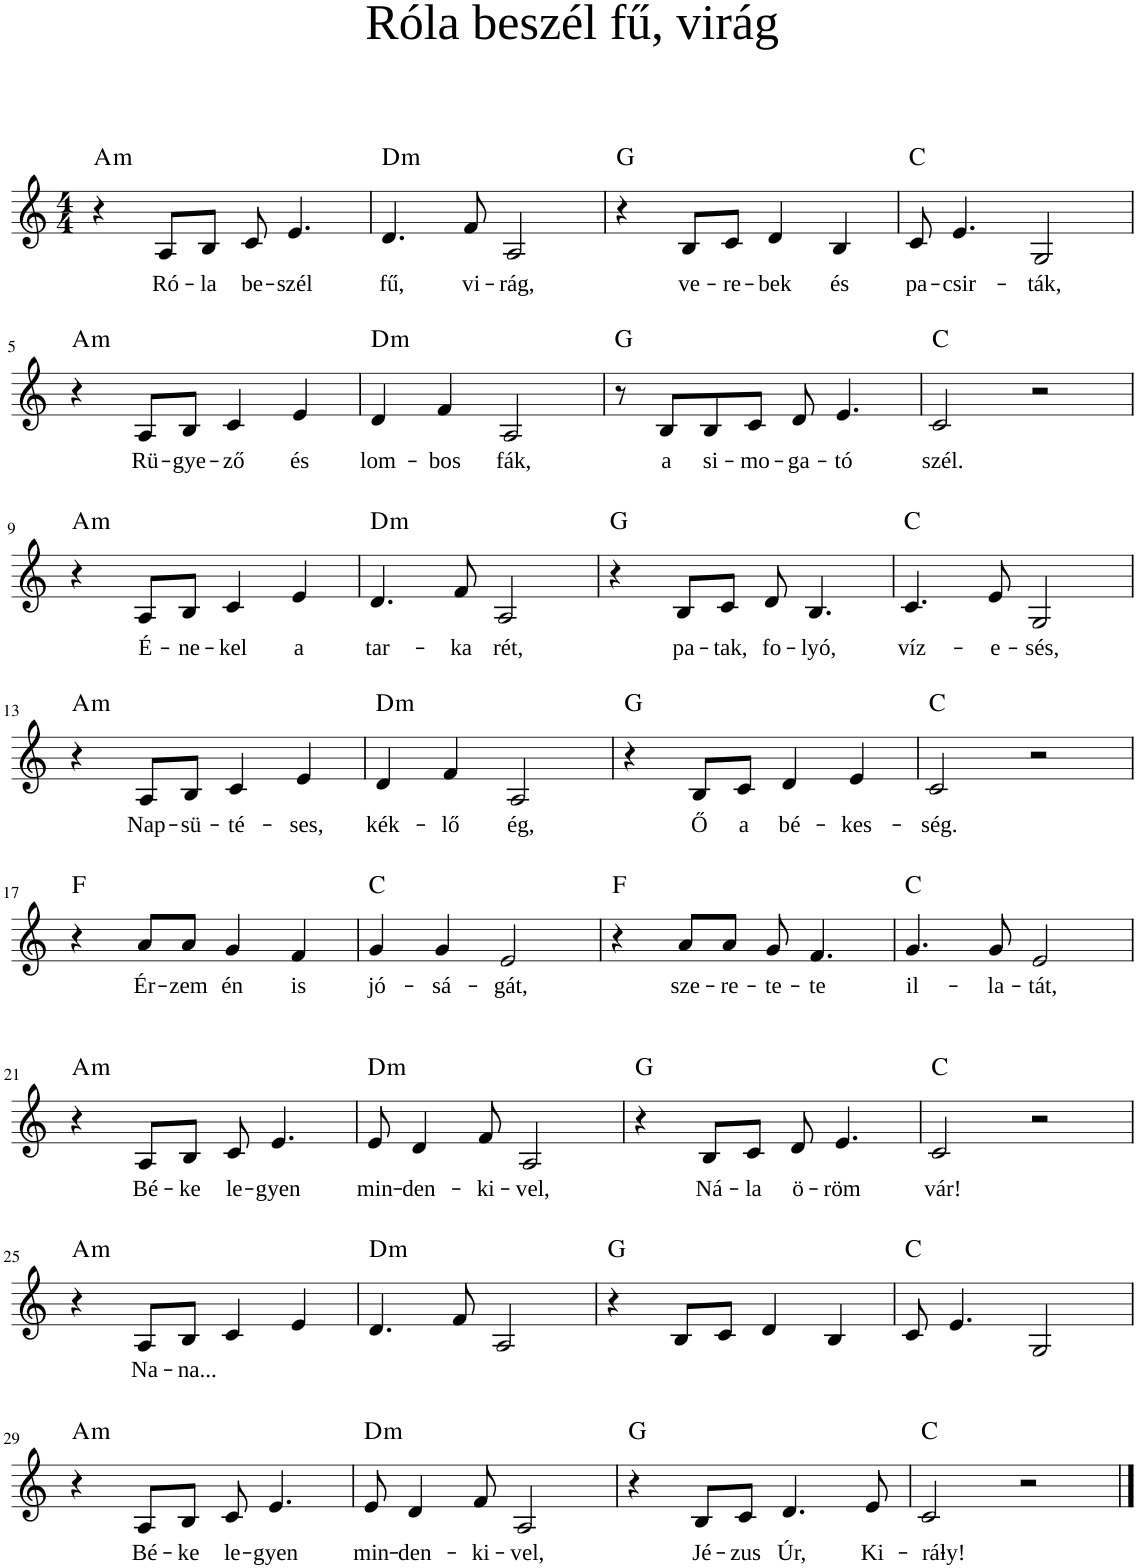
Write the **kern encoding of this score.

**kern	**text	**harte
*part1	*part1	*part1
*staff1	*staff1	*
*I"Choir	*	*
*I'Ch	*	*
*clefG2	*	*
*k[]	*	*
*M4/4	*	*
=1	=1	=1
!	!	!LO:H:kt=m
4r	.	A:min
!	!LO:LY:b	!
8A/L	Ró-	.
!	!LO:LY:b	!
8B/J	-la	.
!	!LO:LY:b	!
8c/	be-	.
!	!LO:LY:b	!
4.e/	-szél	.
=2	=2	=2
!	!LO:LY:b	!LO:H:kt=m
4.d/	fű,	D:min
!	!LO:LY:b	!
8f/	vi-	.
!	!LO:LY:b	!
2A/	-rág,	.
=3	=3	=3
!	!	!LO:H:kt=N.C.
4r	.	N
!	!LO:LY:b	!
8B/L	ve-	.
!	!LO:LY:b	!
8c/J	-re-	.
!	!LO:LY:b	!
4d/	-bek	.
!	!LO:LY:b	!
4B/	és	.
=4	=4	=4
!	!LO:LY:b	!LO:H:kt=N.C.
8c/	pa-	N
!	!LO:LY:b	!
4.e/	-csir-	.
!	!LO:LY:b	!
2G/	-ták,	.
!!LO:LB:g=z
=5	=5	=5
!	!	!LO:H:kt=m
4r	.	A:min
!	!LO:LY:b	!
8A/L	Rü-	.
!	!LO:LY:b	!
8B/J	-gye-	.
!	!LO:LY:b	!
4c/	-ző	.
!	!LO:LY:b	!
4e/	és	.
=6	=6	=6
!	!LO:LY:b	!LO:H:kt=m
4d/	lom-	D:min
!	!LO:LY:b	!
4f/	-bos	.
!	!LO:LY:b	!
2A/	fák,	.
=7	=7	=7
!	!	!LO:H:kt=N.C.
8r	.	N
!	!LO:LY:b	!
8B/L	a	.
!	!LO:LY:b	!
8B/	si-	.
!	!LO:LY:b	!
8c/J	-mo-	.
!	!LO:LY:b	!
8d/	-ga-	.
!	!LO:LY:b	!
4.e/	-tó	.
=8	=8	=8
!	!LO:LY:b	!LO:H:kt=N.C.
2c/	szél.	N
2r	.	.
!!LO:LB:g=z
=9	=9	=9
!	!	!LO:H:kt=m
4r	.	A:min
!	!LO:LY:b	!
8A/L	É-	.
!	!LO:LY:b	!
8B/J	-ne-	.
!	!LO:LY:b	!
4c/	-kel	.
!	!LO:LY:b	!
4e/	a	.
=10	=10	=10
!	!LO:LY:b	!LO:H:kt=m
4.d/	tar-	D:min
!	!LO:LY:b	!
8f/	-ka	.
!	!LO:LY:b	!
2A/	rét,	.
=11	=11	=11
!	!	!LO:H:kt=N.C.
4r	.	N
!	!LO:LY:b	!
8B/L	pa-	.
!	!LO:LY:b	!
8c/J	-tak,	.
!	!LO:LY:b	!
8d/	fo-	.
!	!LO:LY:b	!
4.B/	-lyó,	.
=12	=12	=12
!	!LO:LY:b	!LO:H:kt=N.C.
4.c/	víz-	N
!	!LO:LY:b	!
8e/	-e-	.
!	!LO:LY:b	!
2G/	-sés,	.
!!LO:LB:g=z
=13	=13	=13
!	!	!LO:H:kt=m
4r	.	A:min
!	!LO:LY:b	!
8A/L	Nap-	.
!	!LO:LY:b	!
8B/J	-sü-	.
!	!LO:LY:b	!
4c/	té-	.
!	!LO:LY:b	!
4e/	-ses,	.
=14	=14	=14
!	!LO:LY:b	!LO:H:kt=m
4d/	kék-	D:min
!	!LO:LY:b	!
4f/	-lő	.
!	!LO:LY:b	!
2A/	ég,	.
=15	=15	=15
!	!	!LO:H:kt=N.C.
4r	.	N
!	!LO:LY:b	!
8B/L	Ő	.
!	!LO:LY:b	!
8c/J	a	.
!	!LO:LY:b	!
4d/	bé-	.
!	!LO:LY:b	!
4e/	-kes-	.
=16	=16	=16
!	!LO:LY:b	!LO:H:kt=N.C.
2c/	-ség.	N
2r	.	.
!!LO:LB:g=z
=17	=17	=17
!	!	!LO:H:kt=N.C.
4r	.	N
!	!LO:LY:b	!
8a/L	Ér-	.
!	!LO:LY:b	!
8a/J	-zem	.
!	!LO:LY:b	!
4g/	én	.
!	!LO:LY:b	!
4f/	is	.
=18	=18	=18
!	!LO:LY:b	!LO:H:kt=N.C.
4g/	jó-	N
!	!LO:LY:b	!
4g/	-sá-	.
!	!LO:LY:b	!
2e/	-gát,	.
=19	=19	=19
!	!	!LO:H:kt=N.C.
4r	.	N
!	!LO:LY:b	!
8a/L	sze-	.
!	!LO:LY:b	!
8a/J	-re-	.
!	!LO:LY:b	!
8g/	-te-	.
!	!LO:LY:b	!
4.f/	-te	.
=20	=20	=20
!	!LO:LY:b	!LO:H:kt=N.C.
4.g/	il-	N
!	!LO:LY:b	!
8g/	-la-	.
!	!LO:LY:b	!
2e/	-tát,	.
!!LO:LB:g=z
=21	=21	=21
!	!	!LO:H:kt=m
4r	.	A:min
!	!LO:LY:b	!
8A/L	Bé-	.
!	!LO:LY:b	!
8B/J	-ke	.
!	!LO:LY:b	!
8c/	le-	.
!	!LO:LY:b	!
4.e/	-gyen	.
=22	=22	=22
!	!LO:LY:b	!LO:H:kt=m
8e/	min-	D:min
!	!LO:LY:b	!
4d/	-den-	.
!	!LO:LY:b	!
8f/	-ki-	.
!	!LO:LY:b	!
2A/	-vel,	.
=23	=23	=23
!	!	!LO:H:kt=N.C.
4r	.	N
!	!LO:LY:b	!
8B/L	Ná-	.
!	!LO:LY:b	!
8c/J	-la	.
!	!LO:LY:b	!
8d/	ö-	.
!	!LO:LY:b	!
4.e/	-röm	.
=24	=24	=24
!	!LO:LY:b	!LO:H:kt=N.C.
2c/	vár!	N
2r	.	.
!!LO:LB:g=z
=25	=25	=25
!	!	!LO:H:kt=m
4r	.	A:min
!	!LO:LY:b	!
8A/L	Na-	.
!	!LO:LY:b	!
8B/J	-na...	.
4c/	.	.
4e/	.	.
=26	=26	=26
!	!	!LO:H:kt=m
4.d/	.	D:min
8f/	.	.
2A/	.	.
=27	=27	=27
!	!	!LO:H:kt=N.C.
4r	.	N
8B/L	.	.
8c/J	.	.
4d/	.	.
4B/	.	.
=28	=28	=28
!	!	!LO:H:kt=N.C.
8c/	.	N
4.e/	.	.
2G/	.	.
!!LO:LB:g=z
=29	=29	=29
!	!	!LO:H:kt=m
4r	.	A:min
!	!LO:LY:b	!
8A/L	Bé-	.
!	!LO:LY:b	!
8B/J	-ke	.
!	!LO:LY:b	!
8c/	le-	.
!	!LO:LY:b	!
4.e/	-gyen	.
=30	=30	=30
!	!LO:LY:b	!LO:H:kt=m
8e/	min-	D:min
!	!LO:LY:b	!
4d/	-den-	.
!	!LO:LY:b	!
8f/	-ki-	.
!	!LO:LY:b	!
2A/	-vel,	.
=31	=31	=31
!	!	!LO:H:kt=N.C.
4r	.	N
!	!LO:LY:b	!
8B/L	Jé-	.
!	!LO:LY:b	!
8c/J	-zus	.
!	!LO:LY:b	!
4.d/	Úr,	.
!	!LO:LY:b	!
8e/	Ki-	.
=32	=32	=32
!	!LO:LY:b	!LO:H:kt=N.C.
2c/	-rály!-	N
2r	.	.
==	==	==
*-	*-	*-
